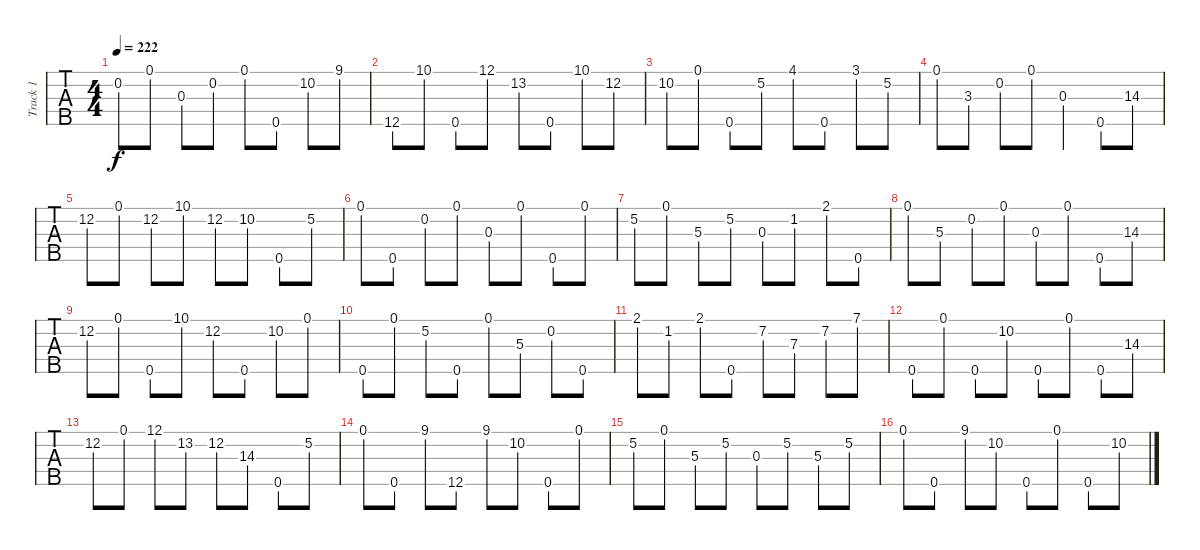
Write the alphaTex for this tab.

\track ("Track 1" "Track 1") {instrument banjo bank 1}
\staff {tabs}
\tuning (D4 B3 G3 D3 G4) {hide}
\displaytranspose 12
\ts (4 4)
\tempo 222
\clef g2
\ks c
0.2.8{dy f} 0.1.8 0.3.8 0.2.8 0.1.8 0.5.8 10.2.8 9.1.8 |
12.5.8 10.1.8 0.5.8 12.1.8 13.2.8 0.5.8 10.1.8 12.2.8 |
10.2.8 0.1.8 0.5.8 5.2.8 4.1.8 0.5.8 3.1.8 5.2.8 |
0.1.8 3.3.8 0.2.8 0.1.8 0.3.4 0.5.8 14.3.8 |
12.2.8 0.1.8 12.2.8 10.1.8 12.2.8 10.2.8 0.5.8 5.2.8 |
0.1.8 0.5.8 0.2.8 0.1.8 0.3.8 0.1.8 0.5.8 0.1.8 |
5.2.8 0.1.8 5.3.8 5.2.8 0.3.8 1.2.8 2.1.8 0.5.8 |
0.1.8 5.3.8 0.2.8 0.1.8 0.3.8 0.1.8 0.5.8 14.3.8 |
12.2.8 0.1.8 0.5.8 10.1.8 12.2.8 0.5.8 10.2.8 0.1.8 |
0.5.8 0.1.8 5.2.8 0.5.8 0.1.8 5.3.8 0.2.8 0.5.8 |
2.1.8 1.2.8 2.1.8 0.5.8 7.2.8 7.3.8 7.2.8 7.1.8 |
0.5.8 0.1.8 0.5.8 10.2.8 0.5.8 0.1.8 0.5.8 14.3.8 |
12.2.8 0.1.8 12.1.8 13.2.8 12.2.8 14.3.8 0.5.8 5.2.8 |
0.1.8 0.5.8 9.1.8 12.5.8 9.1.8 10.2.8 0.5.8 0.1.8 |
5.2.8 0.1.8 5.3.8 5.2.8 0.3.8 5.2.8 5.3.8 5.2.8 |
0.1.8 0.5.8 9.1.8 10.2.8 0.5.8 0.1.8 0.5.8 10.2.8
